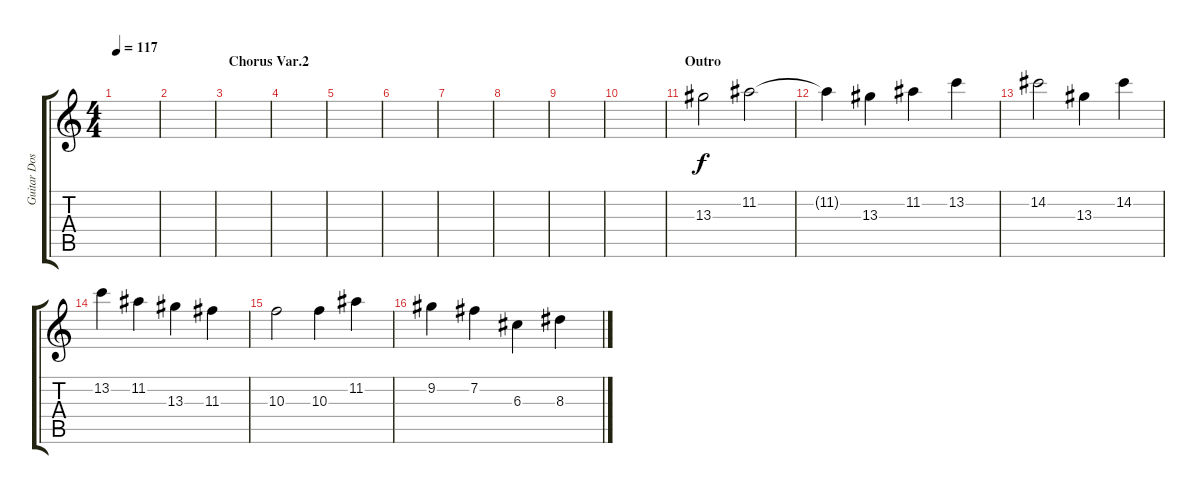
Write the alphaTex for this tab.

\track ("Guitar Dos" "Guitar Dos") {instrument electricguitarclean}
\staff {score tabs}
\tuning (E4 B3 G3 D3 A2 E2) {hide}
\ts (4 4)
\tempo 117
\clef g2
\ks c
|
|
\section ("" "Chorus Var.2")
|
|
|
|
|
|
|
|
\section ("" "Outro")
13.3.2{dy f} 11.2.2 |
11.2{t}.4 13.3.4 11.2.4 13.2.4 |
14.2.2 13.3.4 14.2.4 |
13.2.4 11.2.4 13.3.4 11.3.4 |
10.3.2 10.3.4 11.2.4 |
9.2.4 7.2.4 6.3.4 8.3.4
